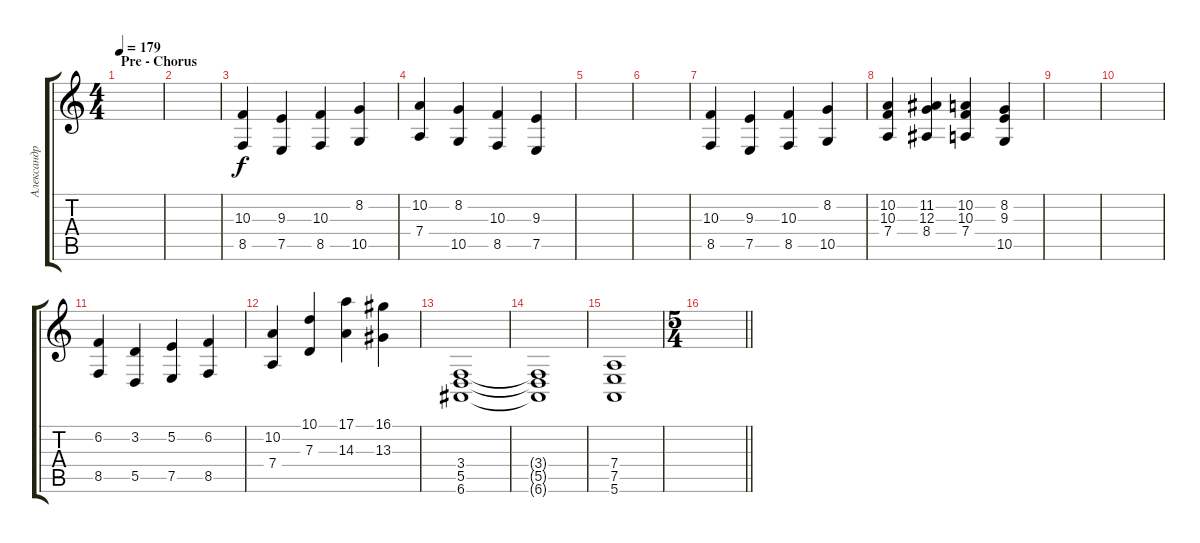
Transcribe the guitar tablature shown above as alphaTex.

\track ("Александр \"Wish\" Андрюхин" "Александр ") {instrument stringensemble1}
\staff {score tabs}
\tuning (E4 B3 G3 D3 A2 E2) {hide}
\ts (4 4)
\section ("" "Pre - Chorus")
\tempo 179
\clef g2
\ks c
|
|
(10.3 8.5).4{instrument synthstrings1} (9.3 7.5).4 (10.3 8.5).4 (8.2 10.5).4 |
(10.2 7.4).4 (8.2 10.5).4 (10.3 8.5).4 (9.3 7.5).4 |
|
|
(10.3 8.5).4 (9.3 7.5).4 (10.3 8.5).4 (8.2 10.5).4 |
(10.2 10.3 7.4).4 (11.2 12.3 8.4).4 (10.2 10.3 7.4).4 (8.2 9.3 10.5).4 |
|
|
(6.2 8.5).4 (3.2 5.5).4 (5.2 7.5).4 (6.2 8.5).4 |
(10.2 7.4).4 (10.1 7.3).4 (17.1 14.3).4 (16.1 13.3).4 |
(3.4 5.5 6.6).1{dy f} |
(3.4{t} 5.5{t} 6.6{t}).1 |
(7.4 7.5 5.6).1 |
\ts (5 4)
\barLineRight lightlight
